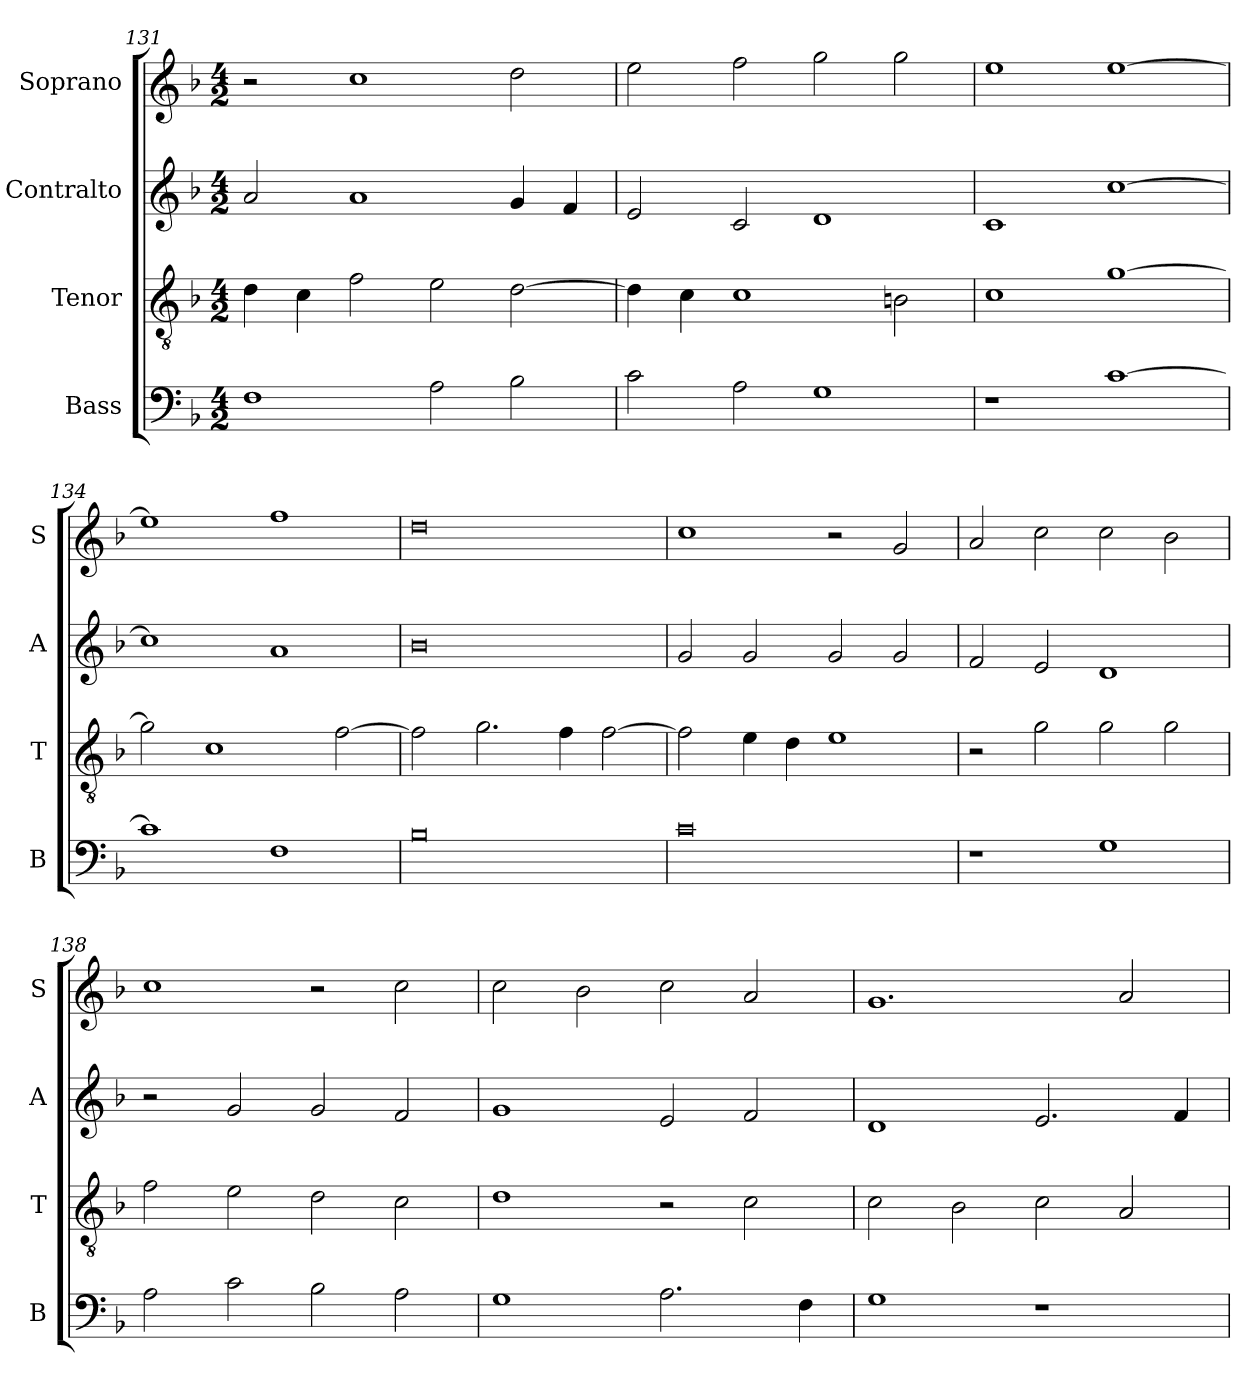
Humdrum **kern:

**kern	**kern	**kern	**kern
*part4	*part3	*part2	*part1
*staff4	*staff3	*staff2	*staff1
*I"Bass	*I"Tenor	*I"Contralto	*I"Soprano
*I'B	*I'T	*I'A	*I'S
*clefF4	*clefGv2	*clefG2	*clefG2
*k[b-]	*k[b-]	*k[b-]	*k[b-]
*F:ion	*F:ion	*F:ion	*F:ion
*M4/2	*M4/2	*M4/2	*M4/2
=131	=131	=131	=131
1F	4d	2a	2r
.	4c	.	.
.	2f	1a	1cc
2A	2e	.	.
2B-	[2d	4g	2dd
.	.	4f	.
=132	=132	=132	=132
2c	4d]	2e	2ee
.	4c	.	.
2A	1c	2c	2ff
1G	.	1d	2gg
.	2Bn	.	2gg
=133	=133	=133	=133
1r	1c	1c	1ee
[1c	[1g	[1cc	[1ee
=134	=134	=134	=134
1c]	2g]	1cc]	1ee]
.	1c	.	.
1F	.	1a	1ff
.	[2f	.	.
=135	=135	=135	=135
0B-	2f]	0b-	0dd
.	2.g	.	.
.	4f	.	.
.	[2f	.	.
=136	=136	=136	=136
0c	2f]	2g	1cc
.	4e	2g	.
.	4d	.	.
.	1e	2g	2r
.	.	2g	2g
=137	=137	=137	=137
1r	2r	2f	2a
.	2g	2e	2cc
1G	2g	1d	2cc
.	2g	.	2b-
=138	=138	=138	=138
2A	2f	2r	1cc
2c	2e	2g	.
2B-	2d	2g	2r
2A	2c	2f	2cc
=139	=139	=139	=139
1G	1d	1g	2cc
.	.	.	2b-
2.A	2r	2e	2cc
.	2c	2f	2a
4F	.	.	.
=140	=140	=140	=140
1G	2c	1d	1.g
.	2B-	.	.
1r	2c	2.e	.
.	2A	.	2a
.	.	4f	.
=	=	=	=
*-	*-	*-	*-
